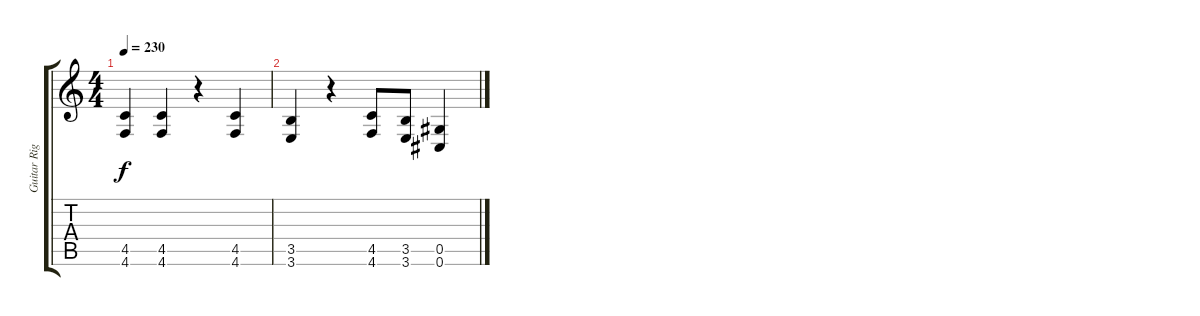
\track ("Guitar Right" "Guitar Rig") {instrument distortionguitar}
\staff {score tabs}
\tuning (Eb4 Bb3 Gb3 Db3 Ab2 Db2) {hide}
\ts (4 4)
\tempo 230
\clef g2
\ks c
(4.5 4.6).4{dy f} (4.5 4.6).4 r.4 (4.5 4.6).4 |
(3.5 3.6).4 r.4 (4.5 4.6).8 (3.5 3.6).8 (0.5 0.6).4
